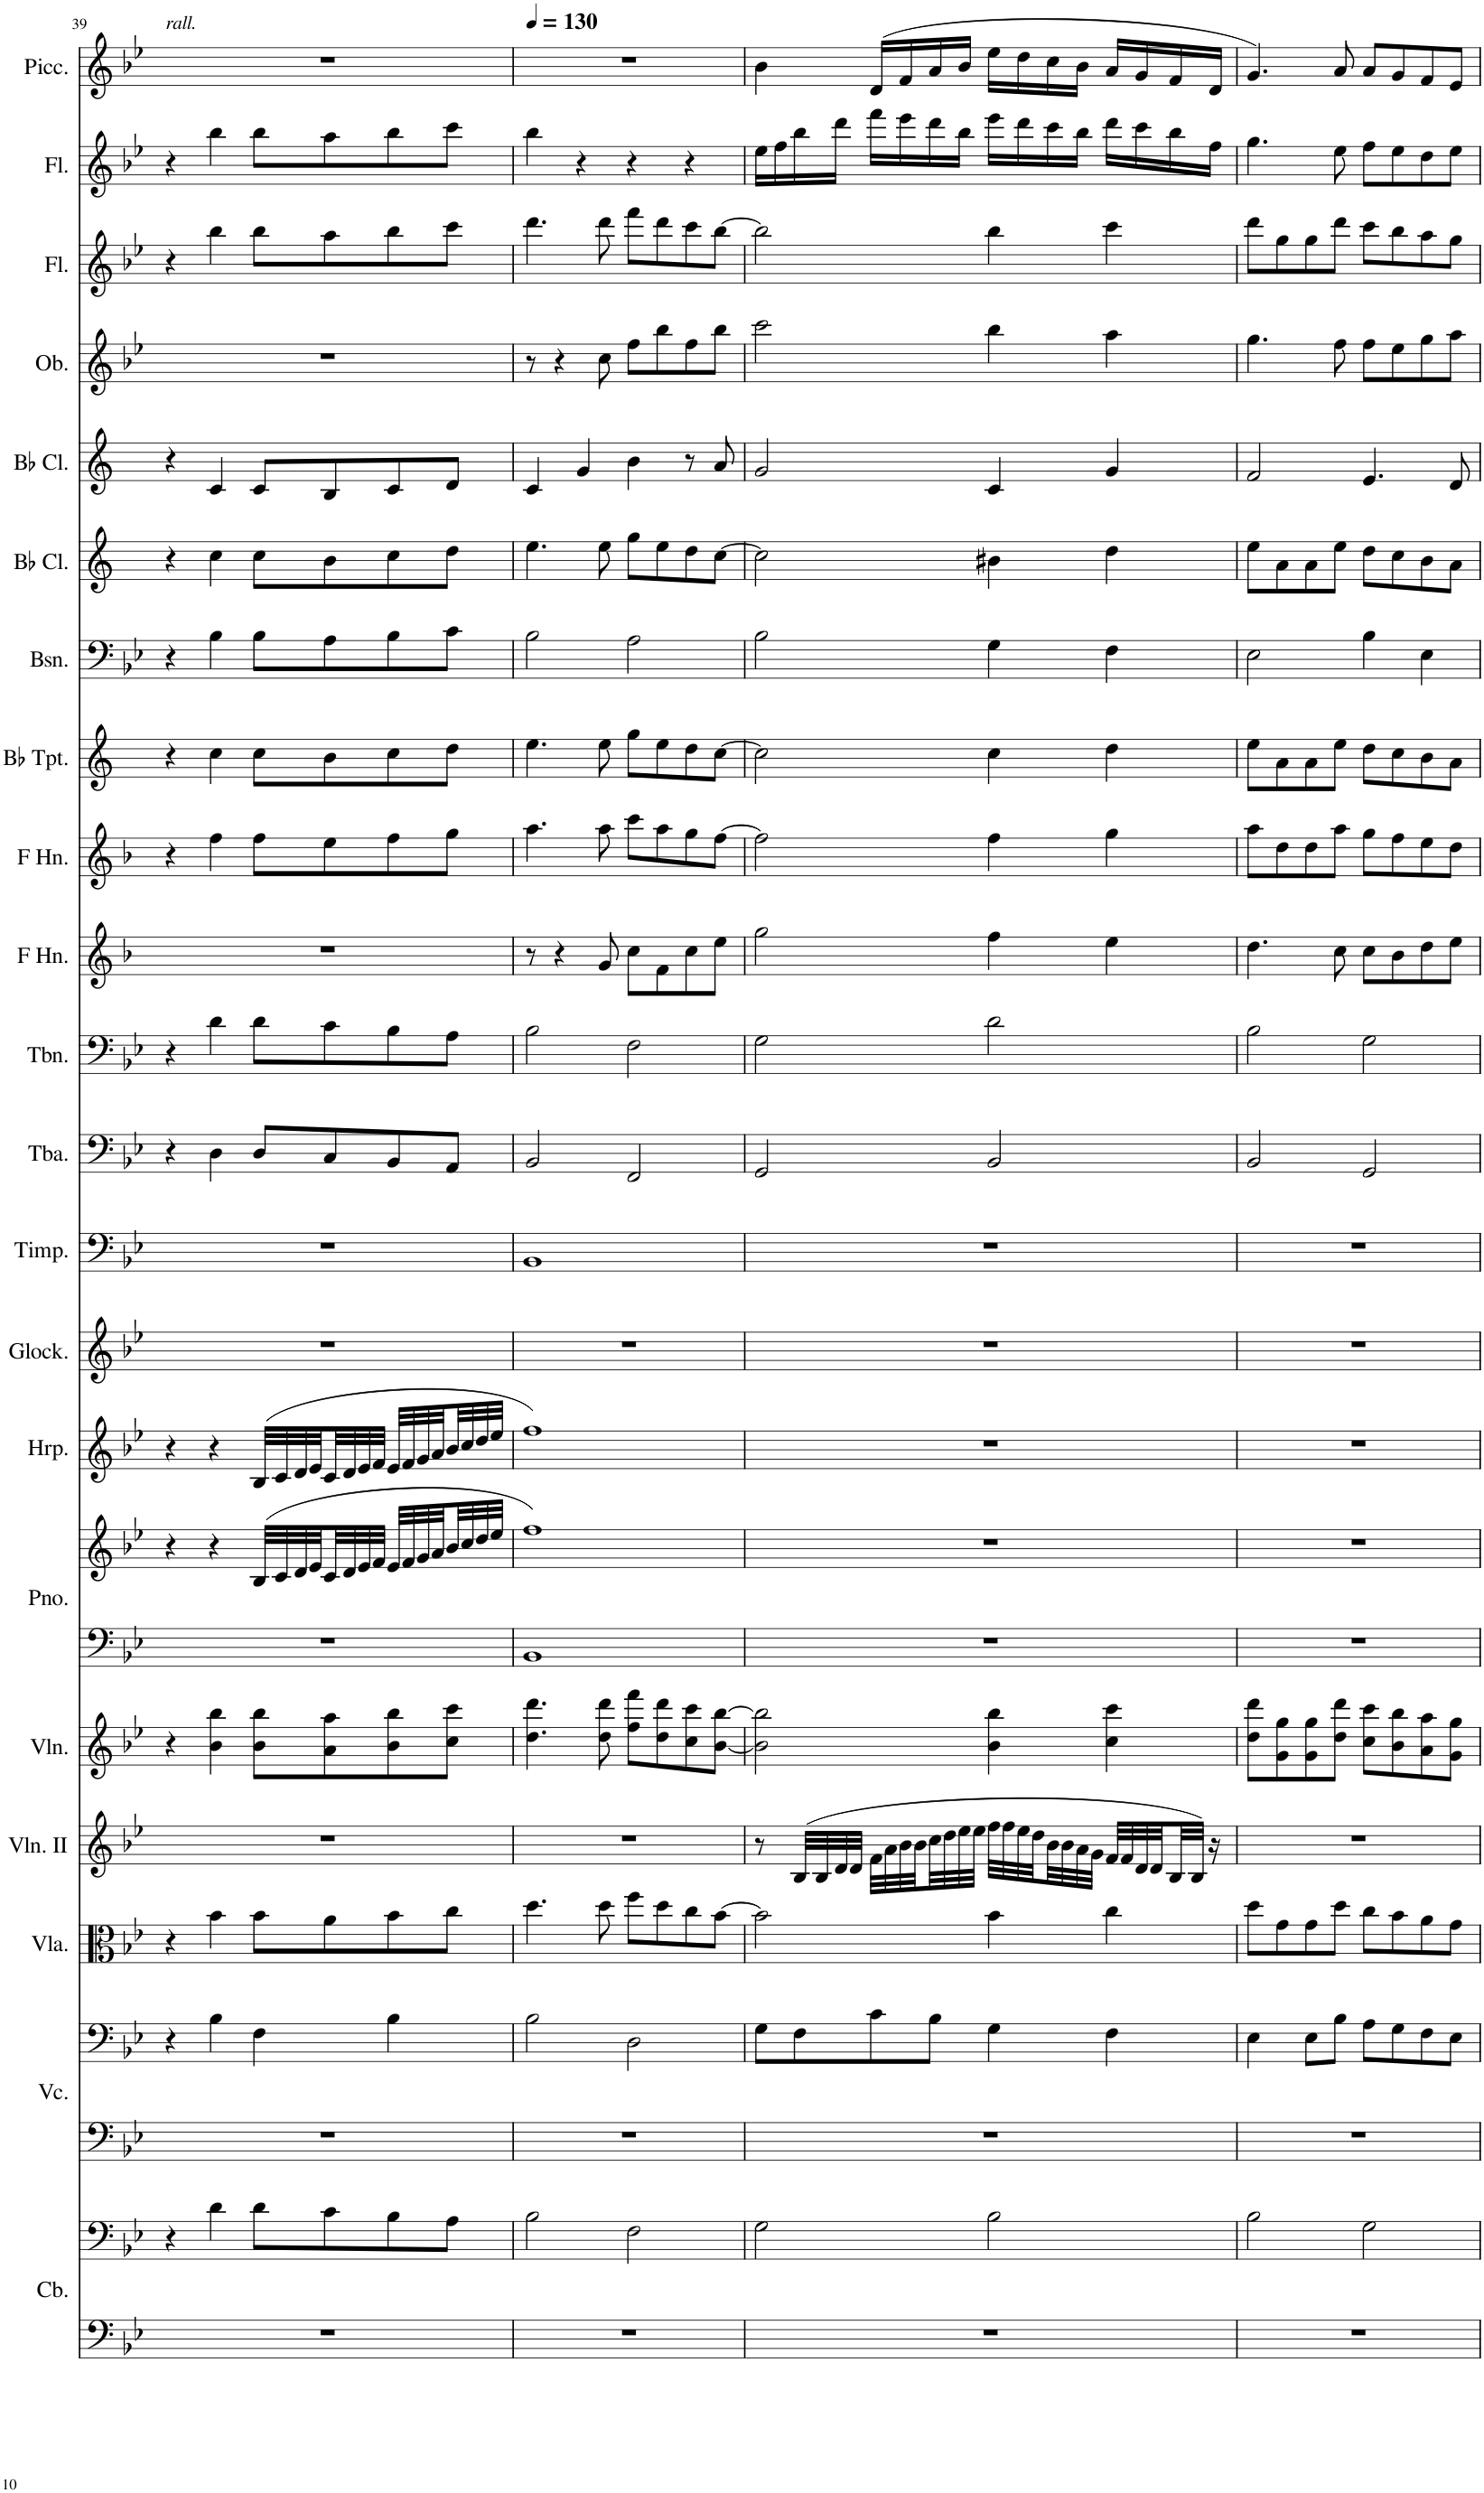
**kern	**kern	**kern	**kern	**kern	**kern	**kern	**kern	**kern	**kern	**kern	**kern	**kern	**kern	**kern	**kern	**kern	**kern	**kern	**kern	**kern	**kern	**kern	**kern
*part21	*part21	*part20	*part20	*part19	*part18	*part17	*part16	*part16	*part15	*part14	*part13	*part12	*part11	*part10	*part9	*part8	*part7	*part6	*part5	*part4	*part3	*part2	*part1
*staff24	*staff23	*staff22	*staff21	*staff20	*staff19	*staff18	*staff17	*staff16	*staff15	*staff14	*staff13	*staff12	*staff11	*staff10	*staff9	*staff8	*staff7	*staff6	*staff5	*staff4	*staff3	*staff2	*staff1
*I"Contrabass	*	*I"Violoncello	*	*I"Viola	*I"Violin II	*I"Violin	*I"Piano	*	*I"Harp	*I"Glockenspiel	*I"Timpani	*I"Tuba	*I"Trombone	*I"Horn in F	*I"Horn in F	*I"Bb Trumpet	*I"Bassoon	*I"Bb Clarinet	*I"Bb Clarinet	*I"Oboe	*I"Flute	*I"Flute	*I"Piccolo
*I'Cb.	*	*I'Vc.	*	*I'Vla.	*I'Vln. II	*I'Vln.	*I'Pno.	*	*I'Hrp.	*I'Glock.	*I'Timp.	*I'Tba.	*I'Tbn.	*	*	*I'Bb Tpt.	*I'Bsn.	*I'Bb Cl.	*I'Bb Cl.	*I'Ob.	*I'Fl.	*I'Fl.	*I'Picc.
!!LO:PB:g=z
*clefF4	*clefF4	*clefF4	*clefF4	*clefC3	*clefG2	*clefG2	*clefF4	*clefG2	*clefG2	*clefG2	*clefF4	*clefF4	*clefF4	*clefG2	*clefG2	*clefG2	*clefF4	*clefG2	*clefG2	*clefG2	*clefG2	*clefG2	*clefG2
*Trd7c12	*Trd7c12	*	*	*	*	*	*	*	*	*Trd-14c-24	*	*	*	*Trd4c7	*Trd4c7	*Trd1c2	*	*Trd1c2	*Trd1c2	*	*	*	*Trd-7c-12
*k[b-e-]	*k[b-e-]	*k[b-e-]	*k[b-e-]	*k[b-e-]	*k[b-e-]	*k[b-e-]	*k[b-e-]	*k[b-e-]	*k[b-e-]	*k[b-e-]	*k[b-e-]	*k[b-e-]	*k[b-e-]	*k[b-]	*k[b-]	*k[]	*k[b-e-]	*k[]	*k[]	*k[b-e-]	*k[b-e-]	*k[b-e-]	*k[b-e-]
*M4/4	*M4/4	*M4/4	*M4/4	*M4/4	*M4/4	*M4/4	*M4/4	*M4/4	*M4/4	*M4/4	*M4/4	*M4/4	*M4/4	*M4/4	*M4/4	*M4/4	*M4/4	*M4/4	*M4/4	*M4/4	*M4/4	*M4/4	*M4/4
=39	=39	=39	=39	=39	=39	=39	=39	=39	=39	=39	=39	=39	=39	=39	=39	=39	=39	=39	=39	=39	=39	=39	=39
!	!	!	!	!	!	!	!	!	!	!	!	!	!	!	!	!	!	!	!	!	!	!	!LO:TX:a:i:t=rall.
1r	4r	1r	4r	4r	1r	4r	1r	4r	4r	1r	1r	4r	4r	1r	4r	4r	4r	4r	4r	1r	4r	4r	1r
.	4d\	.	4B-\	4b-\	.	4b-\ 4bb-\	.	4r	4r	.	.	4D\	4d\	.	4ff\	4cc\	4B-\	4cc\	4c/	.	4bb-\	4bb-\	.
.	8d\L	.	4F\	8b-\L	.	8b-\ 8bb-\L	.	(32B-/LLL	(32B-/LLL	.	.	8D/L	8d\L	.	8ff\L	8cc\L	8B-\L	8cc\L	8c/L	.	8bb-\L	8bb-\L	.
.	.	.	.	.	.	.	.	32c/	32c/	.	.	.	.	.	.	.	.	.	.	.	.	.	.
.	.	.	.	.	.	.	.	32d/	32d/	.	.	.	.	.	.	.	.	.	.	.	.	.	.
.	.	.	.	.	.	.	.	32e-/	32e-/	.	.	.	.	.	.	.	.	.	.	.	.	.	.
.	8c\	.	.	8a\	.	8a\ 8aa\	.	32c/	32c/	.	.	8C/	8c\	.	8ee\	8b\	8A\	8b\	8B/	.	8aa\	8aa\	.
.	.	.	.	.	.	.	.	32d/	32d/	.	.	.	.	.	.	.	.	.	.	.	.	.	.
.	.	.	.	.	.	.	.	32e-/	32e-/	.	.	.	.	.	.	.	.	.	.	.	.	.	.
.	.	.	.	.	.	.	.	32f/JJJ	32f/JJJ	.	.	.	.	.	.	.	.	.	.	.	.	.	.
.	8B-\	.	4B-\	8b-\	.	8b-\ 8bb-\	.	32e-/LLL	32e-/LLL	.	.	8BB-/	8B-\	.	8ff\	8cc\	8B-\	8cc\	8c/	.	8bb-\	8bb-\	.
.	.	.	.	.	.	.	.	32f/	32f/	.	.	.	.	.	.	.	.	.	.	.	.	.	.
.	.	.	.	.	.	.	.	32g/	32g/	.	.	.	.	.	.	.	.	.	.	.	.	.	.
.	.	.	.	.	.	.	.	32a/	32a/	.	.	.	.	.	.	.	.	.	.	.	.	.	.
.	8A\J	.	.	8cc\J	.	8cc\ 8ccc\J	.	32b-/	32b-/	.	.	8AA/J	8A\J	.	8gg\J	8dd\J	8c\J	8dd\J	8d/J	.	8ccc\J	8ccc\J	.
.	.	.	.	.	.	.	.	32cc/	32cc/	.	.	.	.	.	.	.	.	.	.	.	.	.	.
.	.	.	.	.	.	.	.	32dd/	32dd/	.	.	.	.	.	.	.	.	.	.	.	.	.	.
.	.	.	.	.	.	.	.	32ee-/JJJ	32ee-/JJJ	.	.	.	.	.	.	.	.	.	.	.	.	.	.
=40	=40	=40	=40	=40	=40	=40	=40	=40	=40	=40	=40	=40	=40	=40	=40	=40	=40	=40	=40	=40	=40	=40	=40
*	*	*	*	*	*	*	*	*	*	*	*	*	*	*	*	*	*	*	*	*	*	*	*MM130
1r	2B-\	1r	2B-\	4.dd\	1r	4.dd\ 4.ddd\	1BB-	1ff)	1ff)	1r	1BB-	2BB-/	2B-\	8r	4.aa\	4.ee\	2B-\	4.ee\	4c/	8r	4.ddd\	4bb-\	1r
.	.	.	.	.	.	.	.	.	.	.	.	.	.	4r	.	.	.	.	.	4r	.	.	.
.	.	.	.	.	.	.	.	.	.	.	.	.	.	.	.	.	.	.	4g/	.	.	4r	.
.	.	.	.	8dd\	.	8dd\ 8ddd\	.	.	.	.	.	.	.	8g/	8aa\	8ee\	.	8ee\	.	8cc\	8ddd\	.	.
.	2F\	.	2D\	8ff\L	.	8ff\ 8fff\L	.	.	.	.	.	2FF/	2F\	8cc\L	8ccc\L	8gg\L	2A\	8gg\L	4b\	8ff\L	8fff\L	4r	.
.	.	.	.	8dd\	.	8dd\ 8ddd\	.	.	.	.	.	.	.	8f\	8aa\	8ee\	.	8ee\	.	8bb-\	8ddd\	.	.
.	.	.	.	8cc\	.	8cc\ 8ccc\	.	.	.	.	.	.	.	8cc\	8gg\	8dd\	.	8dd\	8r	8ff\	8ccc\	4r	.
.	.	.	.	[8b-\J	.	[8b-\ [8bb-\J	.	.	.	.	.	.	.	8ee\J	[8ff\J	[8cc\J	.	[8cc\J	8a/	8bb-\J	[8bb-\J	.	.
=41	=41	=41	=41	=41	=41	=41	=41	=41	=41	=41	=41	=41	=41	=41	=41	=41	=41	=41	=41	=41	=41	=41	=41
1r	2G\	1r	8G\L	2b-\]	8r	2b-\] 2bb-\]	1r	1r	1r	1r	1r	2GG/	2G\	2gg\	2ff\]	2cc\]	2B-\	2cc\]	2g/	2ccc\	2bb-\]	16ee-\LL	4b-\
.	.	.	.	.	.	.	.	.	.	.	.	.	.	.	.	.	.	.	.	.	.	16ff\	.
.	.	.	8F\	.	(32B-/LLL	.	.	.	.	.	.	.	.	.	.	.	.	.	.	.	.	16bb-\	.
.	.	.	.	.	32B-/	.	.	.	.	.	.	.	.	.	.	.	.	.	.	.	.	.	.
.	.	.	.	.	32d/	.	.	.	.	.	.	.	.	.	.	.	.	.	.	.	.	16ddd\JJ	.
.	.	.	.	.	32d/JJJ	.	.	.	.	.	.	.	.	.	.	.	.	.	.	.	.	.	.
.	.	.	8c\	.	32f\LLL	.	.	.	.	.	.	.	.	.	.	.	.	.	.	.	.	16fff\LL	(16d/LL
.	.	.	.	.	32a\	.	.	.	.	.	.	.	.	.	.	.	.	.	.	.	.	.	.
.	.	.	.	.	32b-\	.	.	.	.	.	.	.	.	.	.	.	.	.	.	.	.	16eee-\	16f/
.	.	.	.	.	32b-\	.	.	.	.	.	.	.	.	.	.	.	.	.	.	.	.	.	.
.	.	.	8B-\J	.	32cc\	.	.	.	.	.	.	.	.	.	.	.	.	.	.	.	.	16ddd\	16a/
.	.	.	.	.	32dd\	.	.	.	.	.	.	.	.	.	.	.	.	.	.	.	.	.	.
.	.	.	.	.	32ee-\	.	.	.	.	.	.	.	.	.	.	.	.	.	.	.	.	16bb-\JJ	16b-/JJ
.	.	.	.	.	32ee-\JJJ	.	.	.	.	.	.	.	.	.	.	.	.	.	.	.	.	.	.
.	2B-\	.	4G\	4b-\	32ff\LLL	4b-\ 4bb-\	.	.	.	.	.	2BB-/	2d\	4ff\	4ff\	4cc\	4G\	4b#X\	4c/	4bb-\	4bb-\	16eee-\LL	16ee-\LL
.	.	.	.	.	32ff\	.	.	.	.	.	.	.	.	.	.	.	.	.	.	.	.	.	.
.	.	.	.	.	32ee-\	.	.	.	.	.	.	.	.	.	.	.	.	.	.	.	.	16ddd\	16dd\
.	.	.	.	.	32dd\	.	.	.	.	.	.	.	.	.	.	.	.	.	.	.	.	.	.
.	.	.	.	.	32b-\	.	.	.	.	.	.	.	.	.	.	.	.	.	.	.	.	16ccc\	16cc\
.	.	.	.	.	32b-\	.	.	.	.	.	.	.	.	.	.	.	.	.	.	.	.	.	.
.	.	.	.	.	32a\	.	.	.	.	.	.	.	.	.	.	.	.	.	.	.	.	16bb-\JJ	16b-\JJ
.	.	.	.	.	32g\JJJ	.	.	.	.	.	.	.	.	.	.	.	.	.	.	.	.	.	.
.	.	.	4F\	4cc\	32f/LLL	4cc\ 4ccc\	.	.	.	.	.	.	.	4ee\	4gg\	4dd\	4F\	4dd\	4g/	4aa\	4ccc\	16ddd\LL	16a/LL
.	.	.	.	.	32f/	.	.	.	.	.	.	.	.	.	.	.	.	.	.	.	.	.	.
.	.	.	.	.	32d/	.	.	.	.	.	.	.	.	.	.	.	.	.	.	.	.	16ccc\	16g/
.	.	.	.	.	32d/	.	.	.	.	.	.	.	.	.	.	.	.	.	.	.	.	.	.
.	.	.	.	.	32B-/	.	.	.	.	.	.	.	.	.	.	.	.	.	.	.	.	16bb-\	16f/
.	.	.	.	.	32B-/JJJ)	.	.	.	.	.	.	.	.	.	.	.	.	.	.	.	.	.	.
.	.	.	.	.	16r	.	.	.	.	.	.	.	.	.	.	.	.	.	.	.	.	16ff\JJ	16d/JJ
=42	=42	=42	=42	=42	=42	=42	=42	=42	=42	=42	=42	=42	=42	=42	=42	=42	=42	=42	=42	=42	=42	=42	=42
1r	2B-\	1r	4E-\	8dd\L	1r	8dd\ 8ddd\L	1r	1r	1r	1r	1r	2BB-/	2B-\	4.dd\	8aa\L	8ee\L	2E-\	8ee\L	2f/	4.gg\	8ddd\L	4.gg\	4.g/)
.	.	.	.	8g\	.	8g\ 8gg\	.	.	.	.	.	.	.	.	8dd\	8a\	.	8a\	.	.	8gg\	.	.
.	.	.	8E-\L	8g\	.	8g\ 8gg\	.	.	.	.	.	.	.	.	8dd\	8a\	.	8a\	.	.	8gg\	.	.
.	.	.	8B-\J	8dd\J	.	8dd\ 8ddd\J	.	.	.	.	.	.	.	8cc\	8aa\J	8ee\J	.	8ee\J	.	8ff\	8ddd\J	8ee-\	8a/
.	2G\	.	8A\L	8cc\L	.	8cc\ 8ccc\L	.	.	.	.	.	2GG/	2G\	8cc\L	8gg\L	8dd\L	4B-\	8dd\L	4.e/	8ff\L	8ccc\L	8ff\L	8a/L
.	.	.	8G\	8b-\	.	8b-\ 8bb-\	.	.	.	.	.	.	.	8b-\	8ff\	8cc\	.	8cc\	.	8ee-\	8bb-\	8ee-\	8g/
.	.	.	8F\	8a\	.	8a\ 8aa\	.	.	.	.	.	.	.	8dd\	8ee\	8b\	4E-\	8b\	.	8gg\	8aa\	8dd\	8f/
.	.	.	8E-\J	8g\J	.	8g\ 8gg\J	.	.	.	.	.	.	.	8ee\J	8dd\J	8a\J	.	8a\J	8d/	8aa\J	8gg\J	8ee-\J	8e-/J
=	=	=	=	=	=	=	=	=	=	=	=	=	=	=	=	=	=	=	=	=	=	=	=
*-	*-	*-	*-	*-	*-	*-	*-	*-	*-	*-	*-	*-	*-	*-	*-	*-	*-	*-	*-	*-	*-	*-	*-
